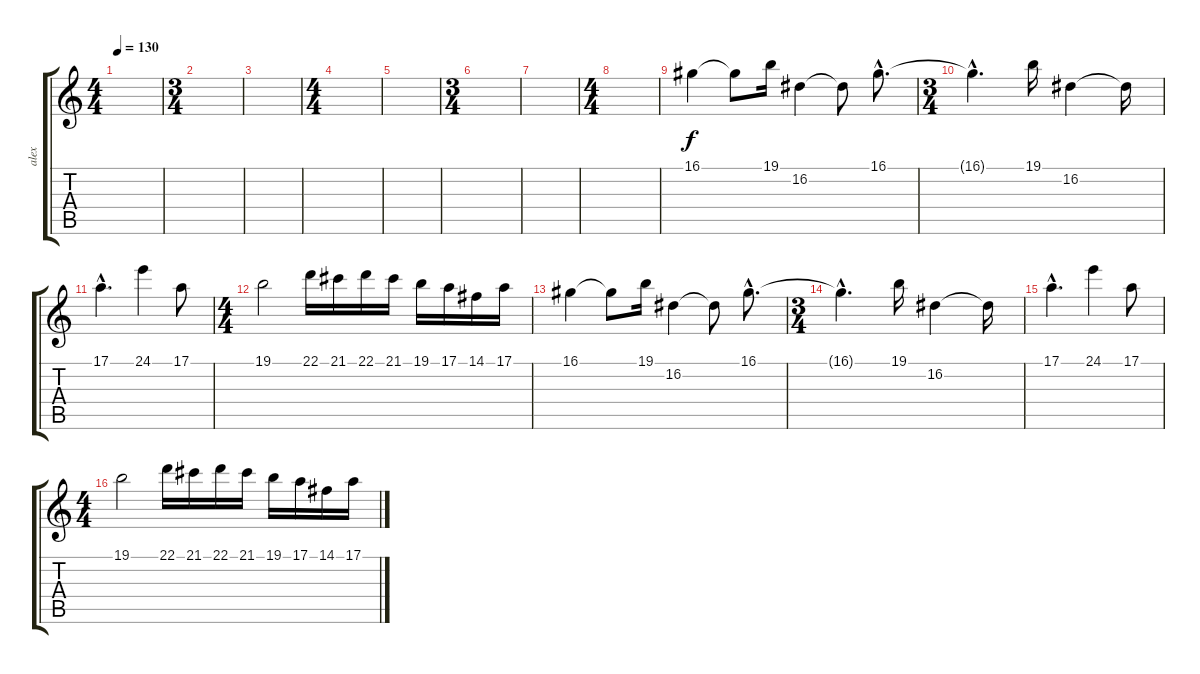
\track ("alex" "alex") {instrument stringensemble1}
\staff {score tabs}
\tuning (E4 B3 G3 D3 A2 E2) {hide}
\ts (4 4)
\tempo 130
\clef g2
\ks c
|
\ts (3 4)
|
|
\ts (4 4)
|
|
\ts (3 4)
|
|
\ts (4 4)
|
16.1.4 16.1{t}.8 19.1.16 16.2.4 16.2{t}.8 16.1{hac}.8{d} |
\ts (3 4)
16.1{hac t}.4{d} 19.1.16 16.2.4 16.2{t}.16 |
17.1{hac}.4{d} 24.1.4 17.1.8 |
\ts (4 4)
19.1.2 22.1.16 21.1.16 22.1.16 21.1.16 19.1.16 17.1.16 14.1.16 17.1.16 |
16.1.4 16.1{t}.8 19.1.16 16.2.4 16.2{t}.8 16.1{hac}.8{d} |
\ts (3 4)
16.1{hac t}.4{d} 19.1.16 16.2.4 16.2{t}.16 |
17.1{hac}.4{d} 24.1.4 17.1.8 |
\ts (4 4)
19.1.2 22.1.16 21.1.16 22.1.16 21.1.16 19.1.16 17.1.16 14.1.16 17.1.16
